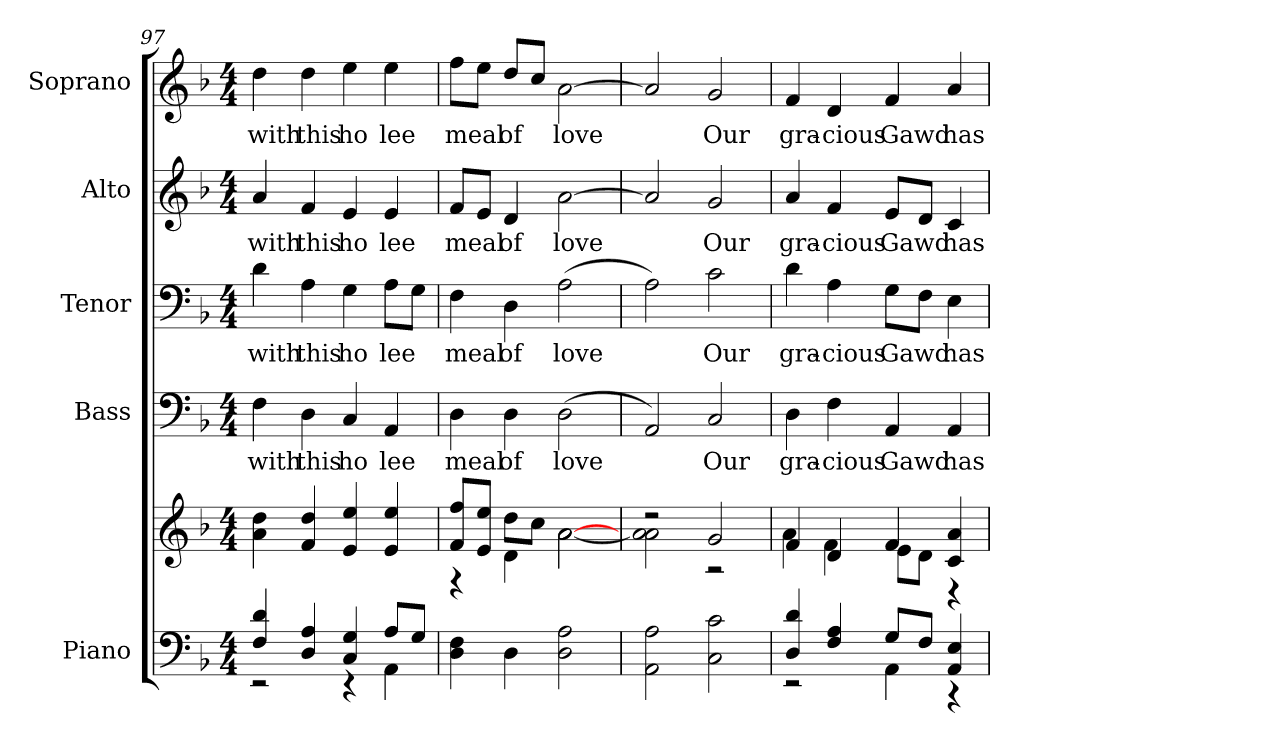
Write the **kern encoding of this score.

**kern	**kern	**kern	**text	**kern	**text	**kern	**text	**kern	**text
*part5	*part5	*part4	*part4	*part3	*part3	*part2	*part2	*part1	*part1
*staff6	*staff5	*staff4	*staff4	*staff3	*staff3	*staff2	*staff2	*staff1	*staff1
*I"Piano	*	*I"Bass	*	*I"Tenor	*	*I"Alto	*	*I"Soprano	*
*I'Pno.	*	*I'B.	*	*I'T.	*	*I'A.	*	*I'S.	*
!!LO:PB:g=z
*clefF4	*clefG2	*clefF4	*	*clefF4	*	*clefG2	*	*clefG2	*
*k[b-]	*k[b-]	*k[b-]	*	*k[b-]	*	*k[b-]	*	*k[b-]	*
*F:	*F:	*F:	*	*F:	*	*F:	*	*F:	*
*M4/4	*M4/4	*M4/4	*	*M4/4	*	*M4/4	*	*M4/4	*
=97	=97	=97	=97	=97	=97	=97	=97	=97	=97
*^	*	*	*	*	*	*	*	*	*
!	!	!	!	!LO:LY:b:color=#000000	!	!	!	!	!	!
!	!	!	!	!	!	!LO:LY:b:color=#000000	!	!	!	!
!	!	!	!	!	!	!	!	!LO:LY:b:color=#000000	!	!
!	!	!	!	!	!	!	!	!	!	!LO:LY:b:color=#000000
4Fi/ 4di	2r	4ai\ 4ddi	4Fi\	with	4di\	with	4ai/	with	4ddi\	with
!	!	!	!	!LO:LY:b:color=#000000	!	!	!	!	!	!
!	!	!	!	!	!	!LO:LY:b:color=#000000	!	!	!	!
!	!	!	!	!	!	!	!	!LO:LY:b:color=#000000	!	!
!	!	!	!	!	!	!	!	!	!	!LO:LY:b:color=#000000
4Di/ 4Ai	.	4fi/ 4ddi	4Di\	this	4Ai\	this	4fi/	this	4ddi\	this
!	!	!	!	!LO:LY:b:color=#000000	!	!	!	!	!	!
!	!	!	!	!	!	!LO:LY:b:color=#000000	!	!	!	!
!	!	!	!	!	!	!	!	!LO:LY:b:color=#000000	!	!
!	!	!	!	!	!	!	!	!	!	!LO:LY:b:color=#000000
4Ci/ 4Gi	4r	4ei/ 4eei	4Ci/	ho	4Gi\	ho	4ei/	ho	4eei\	ho
!	!	!	!	!LO:LY:b:color=#000000	!	!	!	!	!	!
!	!	!	!	!	!	!LO:LY:b:color=#000000	!	!	!	!
!	!	!	!	!	!	!	!	!LO:LY:b:color=#000000	!	!
!	!	!	!	!	!	!	!	!	!	!LO:LY:b:color=#000000
8Ai/L	4AAi\	4ei/ 4eei	4AAi/	lee	8Ai\L	lee	4ei/	lee	4eei\	lee
8Gi/J	.	.	.	.	8Gi\J	.	.	.	.	.
*v	*v	*	*	*	*	*	*	*	*	*
=98	=98	=98	=98	=98	=98	=98	=98	=98	=98
*	*^	*	*	*	*	*	*	*	*
!	!	!	!	!LO:LY:b:color=#000000	!	!	!	!	!	!
!	!	!	!	!	!	!LO:LY:b:color=#000000	!	!	!	!
!	!	!	!	!	!	!	!	!LO:LY:b:color=#000000	!	!
!	!	!	!	!	!	!	!	!	!	!LO:LY:b:color=#000000
4Di\ 4Fi	8fi/ 8ffiL	4r	4Di\	meal	4Fi\	meal	8fi/L	meal	8ffi\L	meal
.	8ei/ 8eeiJ	.	.	.	.	.	8ei/J	.	8eei\J	.
!	!	!	!	!LO:LY:b:color=#000000	!	!	!	!	!	!
!	!	!	!	!	!	!LO:LY:b:color=#000000	!	!	!	!
!	!	!	!	!	!	!	!	!LO:LY:b:color=#000000	!	!
!	!	!	!	!	!	!	!	!	!	!LO:LY:b:color=#000000
4Di\	8ddi\L	4di\	4Di\	of	4Di\	of	4di/	of	8ddi/L	of
.	8cci\J	.	.	.	.	.	.	.	8cci/J	.
!	!	!	!	!LO:LY:b:color=#000000	!	!	!	!	!	!
!	!	!	!	!	!	!LO:LY:b:color=#000000	!	!	!	!
!	!	!	!	!	!	!	!	!LO:LY:b:color=#000000	!	!
!	!	!	!	!	!	!	!	!	!	!LO:LY:b:color=#000000
2Di\ 2Ai	[>2ai\	[<2ai\	(2Di\	love	(2Ai\	love	[>2ai\	love	[>2ai\	love
=99	=99	=99	=99	=99	=99	=99	=99	=99	=99	=99
2AAi\ 2Ai	2r	2ai\] 2ai	2AAi/)	.	2Ai\)	.	2ai/]	.	2ai/]	.
!	!	!	!	!LO:LY:b:color=#000000	!	!	!	!	!	!
!	!	!	!	!	!	!LO:LY:b:color=#000000	!	!	!	!
!	!	!	!	!	!	!	!	!LO:LY:b:color=#000000	!	!
!	!	!	!	!	!	!	!	!	!	!LO:LY:b:color=#000000
2Ci\ 2ci	2gi/	2r	2Ci/	Our	2ci\	Our	2gi/	Our	2gi/	Our
=100	=100	=100	=100	=100	=100	=100	=100	=100	=100	=100
*^	*	*	*	*	*	*	*	*	*	*
!	!	!	!	!	!LO:LY:b:color=#000000	!	!	!	!	!	!
!	!	!	!	!	!	!	!LO:LY:b:color=#000000	!	!	!	!
!	!	!	!	!	!	!	!	!	!LO:LY:b:color=#000000	!	!
!	!	!	!	!	!	!	!	!	!	!	!LO:LY:b:color=#000000
4Di/ 4di	2r	4fi/	4ai\	4Di\	gra-	4di\	gra-	4ai/	gra-	4fi/	gra-
!	!	!	!	!	!LO:LY:b:color=#000000	!	!	!	!	!	!
!	!	!	!	!	!	!	!LO:LY:b:color=#000000	!	!	!	!
!	!	!	!	!	!	!	!	!	!LO:LY:b:color=#000000	!	!
!	!	!	!	!	!	!	!	!	!	!	!LO:LY:b:color=#000000
4Fi/ 4Ai	.	4di/	4fi\	4Fi\	-cious	4Ai\	-cious	4fi/	-cious	4di/	-cious
!	!	!	!	!	!LO:LY:b:color=#000000	!	!	!	!	!	!
!	!	!	!	!	!	!	!LO:LY:b:color=#000000	!	!	!	!
!	!	!	!	!	!	!	!	!	!LO:LY:b:color=#000000	!	!
!	!	!	!	!	!	!	!	!	!	!	!LO:LY:b:color=#000000
8Gi/L	4AAi\	4fi/	8ei\L	4AAi/	Gawd	8Gi\L	Gawd	8ei/L	Gawd	4fi/	Gawd
8Fi/J	.	.	8di\J	.	.	8Fi\J	.	8di/J	.	.	.
!	!	!	!	!	!LO:LY:b:color=#000000	!	!	!	!	!	!
!	!	!	!	!	!	!	!LO:LY:b:color=#000000	!	!	!	!
!	!	!	!	!	!	!	!	!	!LO:LY:b:color=#000000	!	!
!	!	!	!	!	!	!	!	!	!	!	!LO:LY:b:color=#000000
4AAi/ 4Ei	4r	4ci/ 4ai	4r	4AAi/	has	4Ei\	has	4ci/	has	4ai/	has
*v	*v	*	*	*	*	*	*	*	*	*	*
*	*v	*v	*	*	*	*	*	*	*	*
=	=	=	=	=	=	=	=	=	=
*-	*-	*-	*-	*-	*-	*-	*-	*-	*-
